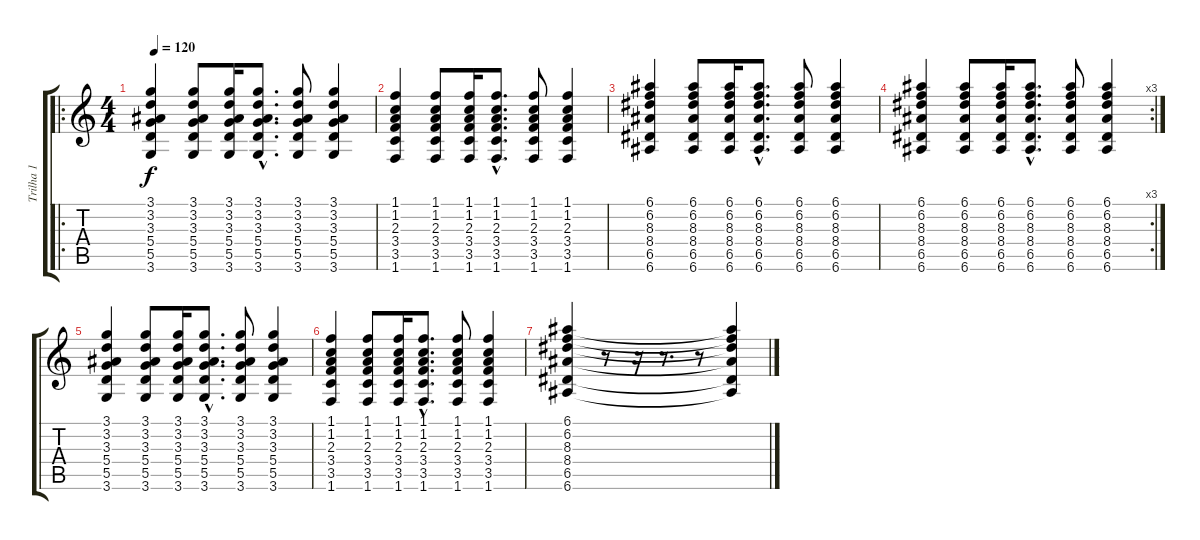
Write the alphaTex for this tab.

\track ("Trilha 1" "Trilha 1") {instrument acousticguitarsteel}
\staff {score tabs}
\tuning (E4 B3 G3 D3 A2 E2) {hide}
\ro
\ts (4 4)
\tempo 120
\clef g2
\ks c
(3.1 3.2 3.3 5.4 5.5 3.6).4{dy f} (3.1 3.2 3.3 5.4 5.5 3.6).8 (3.1 3.2 3.3 5.4 5.5 3.6).16 (3.1{hac} 3.2{hac} 3.3{hac} 5.4{hac} 5.5{hac} 3.6{hac}).8{d} (3.1 3.2 3.3 5.4 5.5 3.6).8 (3.1 3.2 3.3 5.4 5.5 3.6).4 |
(1.1 1.2 2.3 3.4 3.5 1.6).4 (1.1 1.2 2.3 3.4 3.5 1.6).8 (1.1 1.2 2.3 3.4 3.5 1.6).16 (1.1{hac} 1.2{hac} 2.3{hac} 3.4{hac} 3.5{hac} 1.6{hac}).8{d} (1.1 1.2 2.3 3.4 3.5 1.6).8 (1.1 1.2 2.3 3.4 3.5 1.6).4 |
(6.1 6.2 8.3 8.4 6.5 6.6).4 (6.1 6.2 8.3 8.4 6.5 6.6).8 (6.1 6.2 8.3 8.4 6.5 6.6).16 (6.1{hac} 6.2{hac} 8.3{hac} 8.4{hac} 6.5{hac} 6.6{hac}).8{d} (6.1 6.2 8.3 8.4 6.5 6.6).8 (6.1 6.2 8.3 8.4 6.5 6.6).4 |
\rc 3
(6.1 6.2 8.3 8.4 6.5 6.6).4 (6.1 6.2 8.3 8.4 6.5 6.6).8 (6.1 6.2 8.3 8.4 6.5 6.6).16 (6.1{hac} 6.2{hac} 8.3{hac} 8.4{hac} 6.5{hac} 6.6{hac}).8{d} (6.1 6.2 8.3 8.4 6.5 6.6).8 (6.1 6.2 8.3 8.4 6.5 6.6).4 |
(3.1 3.2 3.3 5.4 5.5 3.6).4 (3.1 3.2 3.3 5.4 5.5 3.6).8 (3.1 3.2 3.3 5.4 5.5 3.6).16 (3.1{hac} 3.2{hac} 3.3{hac} 5.4{hac} 5.5{hac} 3.6{hac}).8{d} (3.1 3.2 3.3 5.4 5.5 3.6).8 (3.1 3.2 3.3 5.4 5.5 3.6).4 |
(1.1 1.2 2.3 3.4 3.5 1.6).4 (1.1 1.2 2.3 3.4 3.5 1.6).8 (1.1 1.2 2.3 3.4 3.5 1.6).16 (1.1{hac} 1.2{hac} 2.3{hac} 3.4{hac} 3.5{hac} 1.6{hac}).8{d} (1.1 1.2 2.3 3.4 3.5 1.6).8 (1.1 1.2 2.3 3.4 3.5 1.6).4 |
(6.1 6.2 8.3 8.4 6.5 6.6).4 r.8 r.16 r.8{d} r.8 (6.1{t} 6.2{t} 8.3{t} 8.4{t} 6.5{t} 6.6{t}).4
